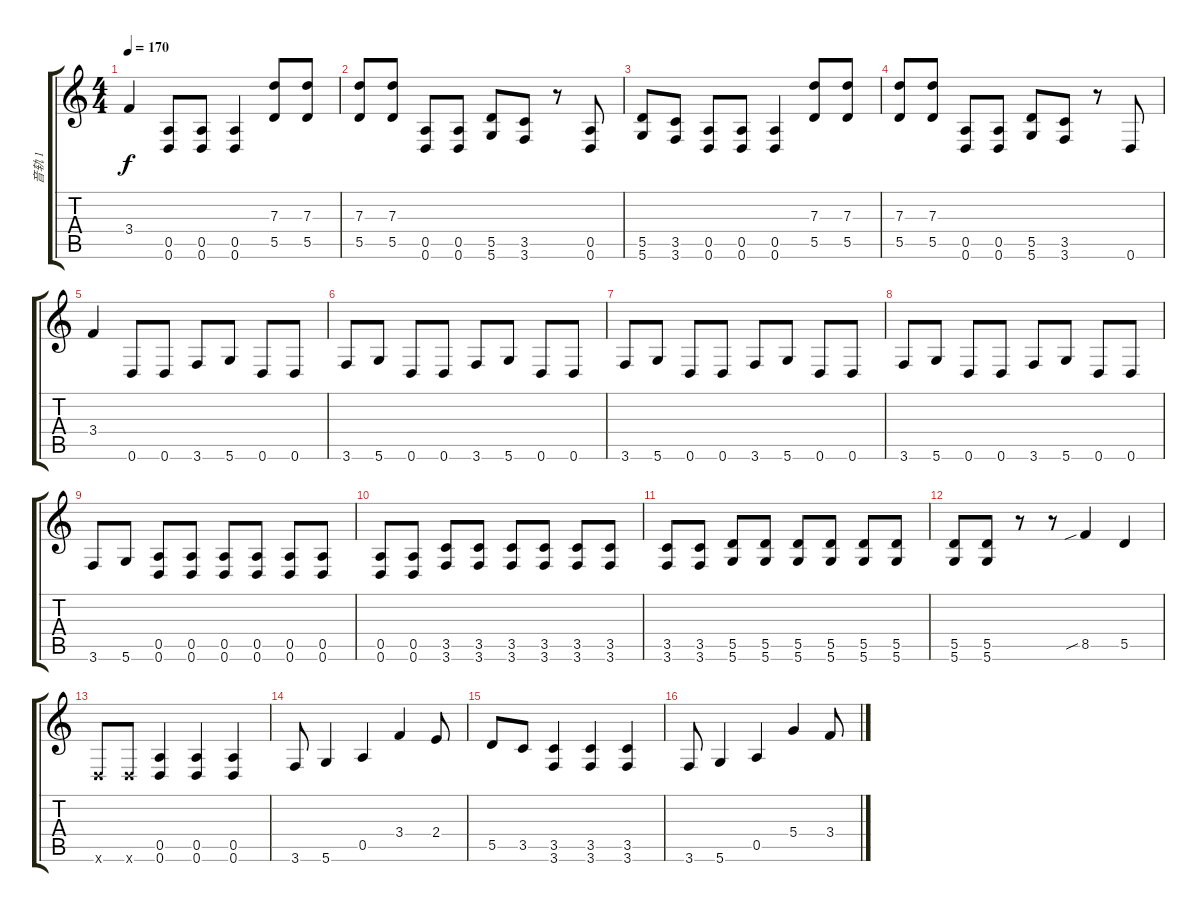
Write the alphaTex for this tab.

\track ("音轨 1" "音轨 1") {instrument distortionguitar}
\staff {score tabs}
\tuning (E4 B3 G3 D3 A2 D2) {hide}
\ts (4 4)
\tempo 170
\clef g2
\ks c
3.4.4{dy f} (0.5 0.6).8 (0.5 0.6).8 (0.5 0.6).4 (7.3 5.5).8 (7.3 5.5).8 |
(7.3 5.5).8 (7.3 5.5).8 (0.5 0.6).8 (0.5 0.6).8 (5.5 5.6).8 (3.5 3.6).8 r.8 (0.5 0.6).8 |
(5.5 5.6).8 (3.5 3.6).8 (0.5 0.6).8 (0.5 0.6).8 (0.5 0.6).4 (7.3 5.5).8 (7.3 5.5).8 |
(7.3 5.5).8 (7.3 5.5).8 (0.5 0.6).8 (0.5 0.6).8 (5.5 5.6).8 (3.5 3.6).8 r.8 0.6.8 |
3.4.4 0.6.8 0.6.8 3.6.8 5.6.8 0.6.8 0.6.8 |
3.6.8 5.6.8 0.6.8 0.6.8 3.6.8 5.6.8 0.6.8 0.6.8 |
3.6.8 5.6.8 0.6.8 0.6.8 3.6.8 5.6.8 0.6.8 0.6.8 |
3.6.8 5.6.8 0.6.8 0.6.8 3.6.8 5.6.8 0.6.8 0.6.8 |
3.6.8 5.6.8 (0.5 0.6).8 (0.5 0.6).8 (0.5 0.6).8 (0.5 0.6).8 (0.5 0.6).8 (0.5 0.6).8 |
(0.5 0.6).8 (0.5 0.6).8 (3.5 3.6).8 (3.5 3.6).8 (3.5 3.6).8 (3.5 3.6).8 (3.5 3.6).8 (3.5 3.6).8 |
(3.5 3.6).8 (3.5 3.6).8 (5.5 5.6).8 (5.5 5.6).8 (5.5 5.6).8 (5.5 5.6).8 (5.5 5.6).8 (5.5 5.6).8 |
(5.5 5.6).8 (5.5 5.6).8 r.8 r.8 8.5{sib}.4 5.5.4 |
0.6{x}.8 0.6{x}.8 (0.5 0.6).4 (0.5 0.6).4 (0.5 0.6).4 |
3.6.8 5.6.4 0.5.4 3.4.4 2.4.8 |
5.5.8 3.5.8 (3.5 3.6).4 (3.5 3.6).4 (3.5 3.6).4 |
3.6.8 5.6.4 0.5.4 5.4.4 3.4.8
